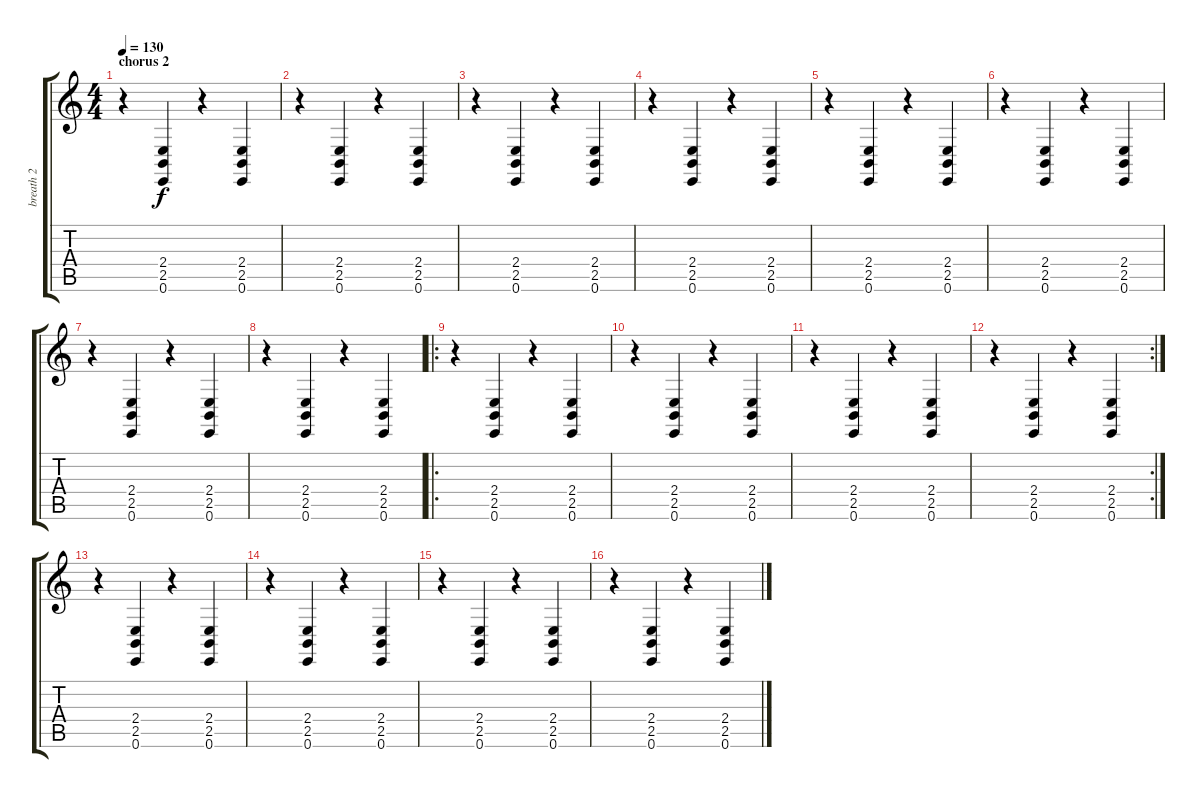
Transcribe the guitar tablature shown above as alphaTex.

\track ("breath 2" "breath 2") {instrument breathnoise}
\staff {score tabs}
\tuning (E4 B3 G3 D3 A2 E2) {hide}
\ts (4 4)
\section ("" "chorus 2")
\tempo 130
\clef g2
\ks c
r.4{dy f} (2.4 2.5 0.6).4 r.4 (2.4 2.5 0.6).4 |
r.4 (2.4 2.5 0.6).4 r.4 (2.4 2.5 0.6).4 |
r.4 (2.4 2.5 0.6).4 r.4 (2.4 2.5 0.6).4 |
r.4 (2.4 2.5 0.6).4 r.4 (2.4 2.5 0.6).4 |
r.4 (2.4 2.5 0.6).4 r.4 (2.4 2.5 0.6).4 |
r.4 (2.4 2.5 0.6).4 r.4 (2.4 2.5 0.6).4 |
r.4 (2.4 2.5 0.6).4 r.4 (2.4 2.5 0.6).4 |
r.4 (2.4 2.5 0.6).4 r.4 (2.4 2.5 0.6).4 |
\ro
r.4 (2.4 2.5 0.6).4 r.4 (2.4 2.5 0.6).4 |
r.4 (2.4 2.5 0.6).4 r.4 (2.4 2.5 0.6).4 |
r.4 (2.4 2.5 0.6).4 r.4 (2.4 2.5 0.6).4 |
\rc 2
r.4 (2.4 2.5 0.6).4 r.4 (2.4 2.5 0.6).4 |
r.4 (2.4 2.5 0.6).4 r.4 (2.4 2.5 0.6).4 |
r.4 (2.4 2.5 0.6).4 r.4 (2.4 2.5 0.6).4 |
r.4 (2.4 2.5 0.6).4 r.4 (2.4 2.5 0.6).4 |
r.4 (2.4 2.5 0.6).4 r.4 (2.4 2.5 0.6).4
